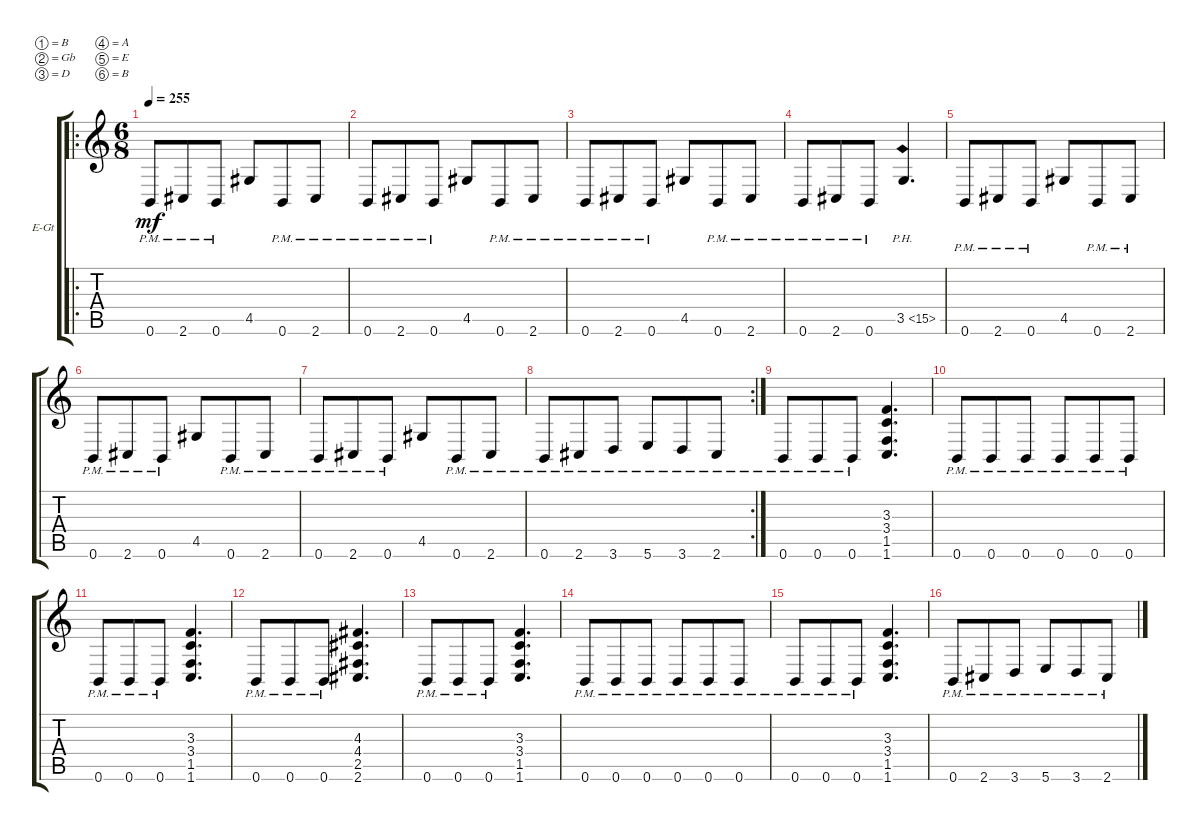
\bracketExtendMode groupsimilarinstruments
\firstSystemTrackNameOrientation horizontal
\otherSystemsTrackNameOrientation horizontal
\track ("Electric Guitar 2" "E-Gt") {instrument distortionguitar}
\staff {score tabs}
\tuning (B3 Gb3 D3 A2 E2 B1)
\ro
\ts (6 8)
\tempo 255
\clef g2
\ks c
0.6{pm}.8{dy mf} 2.6{pm}.8 0.6{pm}.8 4.5.8 0.6{pm}.8 2.6{pm}.8 |
0.6{pm}.8 2.6{pm}.8 0.6{pm}.8 4.5.8 0.6{pm}.8 2.6{pm}.8 |
0.6{pm}.8 2.6{pm}.8 0.6{pm}.8 4.5.8 0.6{pm}.8 2.6{pm}.8 |
0.6{pm}.8 2.6{pm}.8 0.6{pm}.8 3.5{ph 12}.4{d} |
0.6{pm}.8 2.6{pm}.8 0.6{pm}.8 4.5.8 0.6{pm}.8 2.6{pm}.8 |
0.6{pm}.8 2.6{pm}.8 0.6{pm}.8 4.5.8 0.6{pm}.8 2.6{pm}.8 |
0.6{pm}.8 2.6{pm}.8 0.6{pm}.8 4.5.8 0.6{pm}.8 2.6{pm}.8 |
\rc 2
0.6{pm}.8 2.6{pm}.8 3.6{pm}.8 5.6{pm}.8 3.6{pm}.8 2.6{pm}.8 |
0.6{pm}.8 0.6{pm}.8 0.6{pm}.8 (1.6 1.5 3.4 3.3).4{d} |
0.6{pm}.8 0.6{pm}.8 0.6{pm}.8 0.6{pm}.8 0.6{pm}.8 0.6{pm}.8 |
0.6{pm}.8 0.6{pm}.8 0.6{pm}.8 (1.6 1.5 3.4 3.3).4{d} |
0.6{pm}.8 0.6{pm}.8 0.6{pm}.8 (2.6 2.5 4.4 4.3).4{d} |
0.6{pm}.8 0.6{pm}.8 0.6{pm}.8 (1.6 1.5 3.4 3.3).4{d} |
0.6{pm}.8 0.6{pm}.8 0.6{pm}.8 0.6{pm}.8 0.6{pm}.8 0.6{pm}.8 |
0.6{pm}.8 0.6{pm}.8 0.6{pm}.8 (1.6 1.5 3.4 3.3).4{d} |
0.6{pm}.8 2.6{pm}.8 3.6{pm}.8 5.6{pm}.8 3.6{pm}.8 2.6{pm}.8
